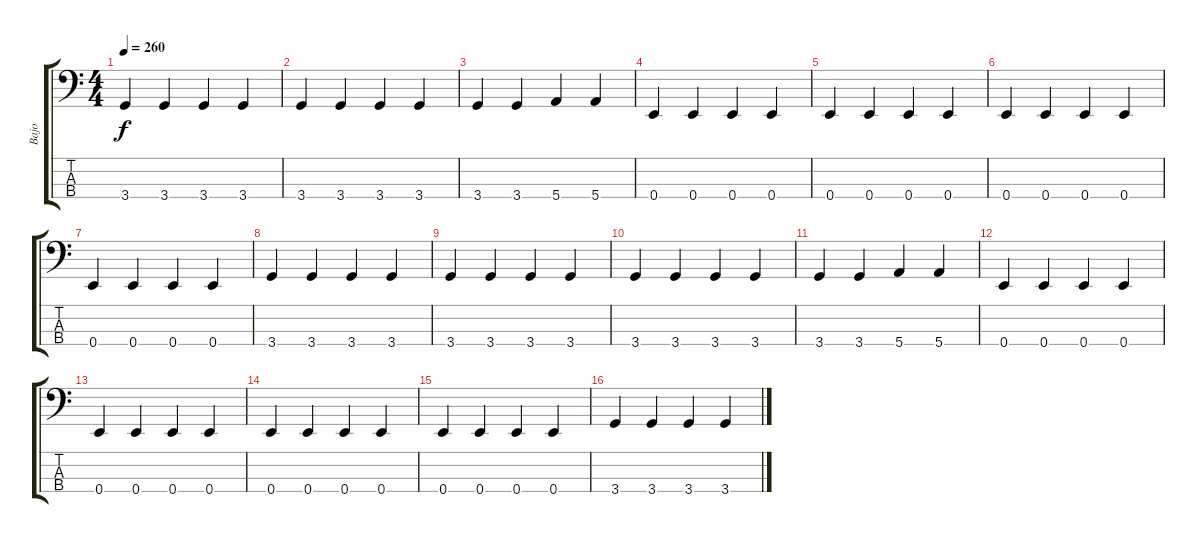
\track ("Bajo" "Bajo") {instrument slapbass2}
\staff {score tabs}
\tuning (G2 D2 A1 E1) {hide}
\ts (4 4)
\tempo 260
\clef f4
\ks c
3.4.4{dy f} 3.4.4 3.4.4 3.4.4 |
3.4.4 3.4.4 3.4.4 3.4.4 |
3.4.4 3.4.4 5.4.4 5.4.4 |
0.4.4 0.4.4 0.4.4 0.4.4 |
0.4.4 0.4.4 0.4.4 0.4.4 |
0.4.4 0.4.4 0.4.4 0.4.4 |
0.4.4 0.4.4 0.4.4 0.4.4 |
3.4.4 3.4.4 3.4.4 3.4.4 |
3.4.4 3.4.4 3.4.4 3.4.4 |
3.4.4 3.4.4 3.4.4 3.4.4 |
3.4.4 3.4.4 5.4.4 5.4.4 |
0.4.4 0.4.4 0.4.4 0.4.4 |
0.4.4 0.4.4 0.4.4 0.4.4 |
0.4.4 0.4.4 0.4.4 0.4.4 |
0.4.4 0.4.4 0.4.4 0.4.4 |
3.4.4 3.4.4 3.4.4 3.4.4
